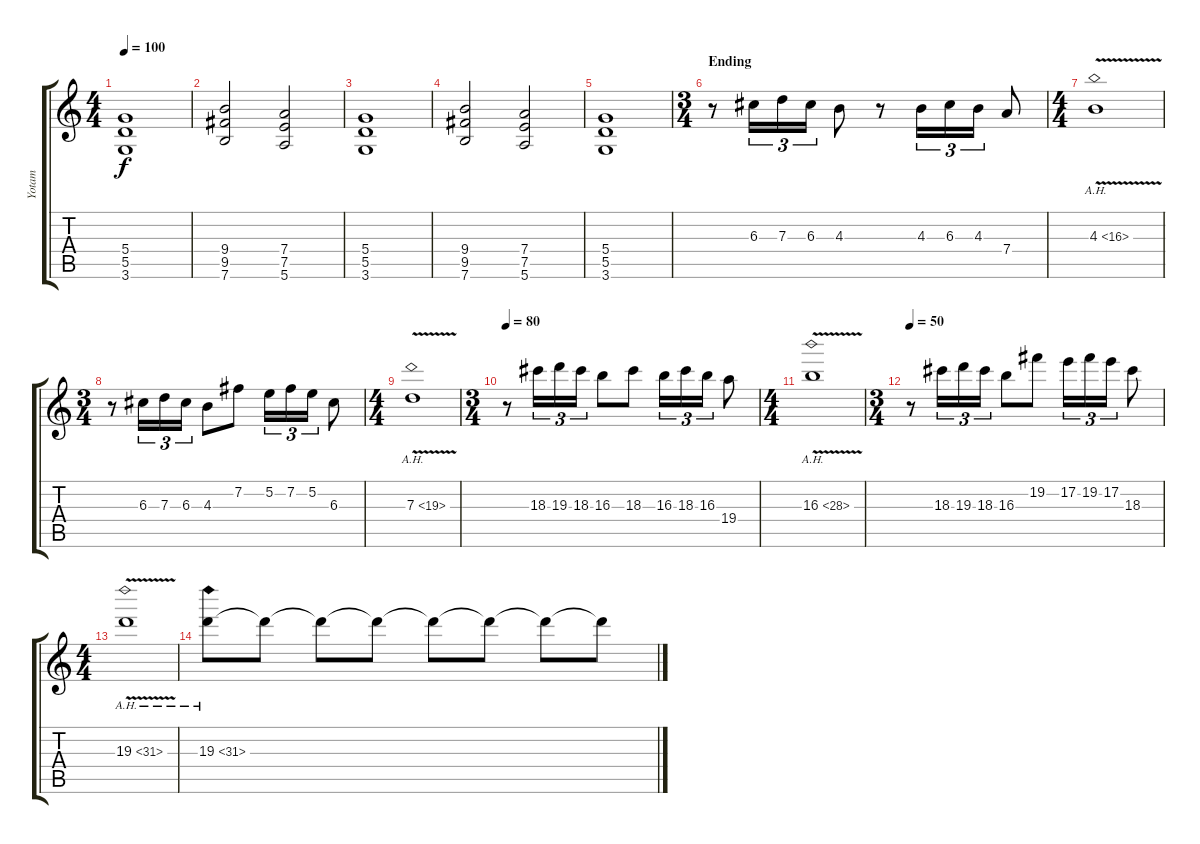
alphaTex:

\track ("Yotam" "Yotam") {instrument distortionguitar}
\staff {score tabs}
\tuning (E4 B3 G3 D3 A2 E2) {hide}
\ts (4 4)
\tempo 100
\clef g2
\ks c
(5.4 5.5 3.6).1{dy f} |
(9.4 9.5 7.6).2{instrument distortionguitar} (7.4 7.5 5.6).2 |
(5.4 5.5 3.6).1 |
(9.4 9.5 7.6).2{instrument distortionguitar} (7.4 7.5 5.6).2 |
(5.4 5.5 3.6).1 |
\ts (3 4)
\section ("" "Ending")
r.8{volume 16} 6.3.16{tu (3 2)} 7.3.16{tu (3 2)} 6.3.16{tu (3 2)} 4.3.8 r.8 4.3.16{tu (3 2)} 6.3.16{tu (3 2)} 4.3.16{tu (3 2)} 7.4.8 |
\ts (4 4)
4.3{ah 12 v}.1 |
\ts (3 4)
r.8 6.3.16{tu (3 2)} 7.3.16{tu (3 2)} 6.3.16{tu (3 2)} 4.3.8 7.2.8 5.2.16{tu (3 2)} 7.2.16{tu (3 2)} 5.2.16{tu (3 2)} 6.3.8 |
\ts (4 4)
7.3{ah 12 v}.1 |
\ts (3 4)
\tempo 80
r.8 18.3.16{tu (3 2)} 19.3.16{tu (3 2)} 18.3.16{tu (3 2)} 16.3.8 18.3.8 16.3.16{tu (3 2)} 18.3.16{tu (3 2)} 16.3.16{tu (3 2)} 19.4.8 |
\ts (4 4)
16.3{ah 12 v}.1 |
\ts (3 4)
\tempo 50
r.8 18.3.16{tu (3 2)} 19.3.16{tu (3 2)} 18.3.16{tu (3 2)} 16.3.8 19.2.8 17.2.16{tu (3 2)} 19.2.16{tu (3 2)} 17.2.16{tu (3 2)} 18.3.8 |
\ts (4 4)
19.3{ah 12 v}.1 |
19.3{ah 12}.8 19.3{t}.8 19.3{t}.8 19.3{t}.8 19.3{t}.8 19.3{t}.8 19.3{t}.8 19.3{t}.8
